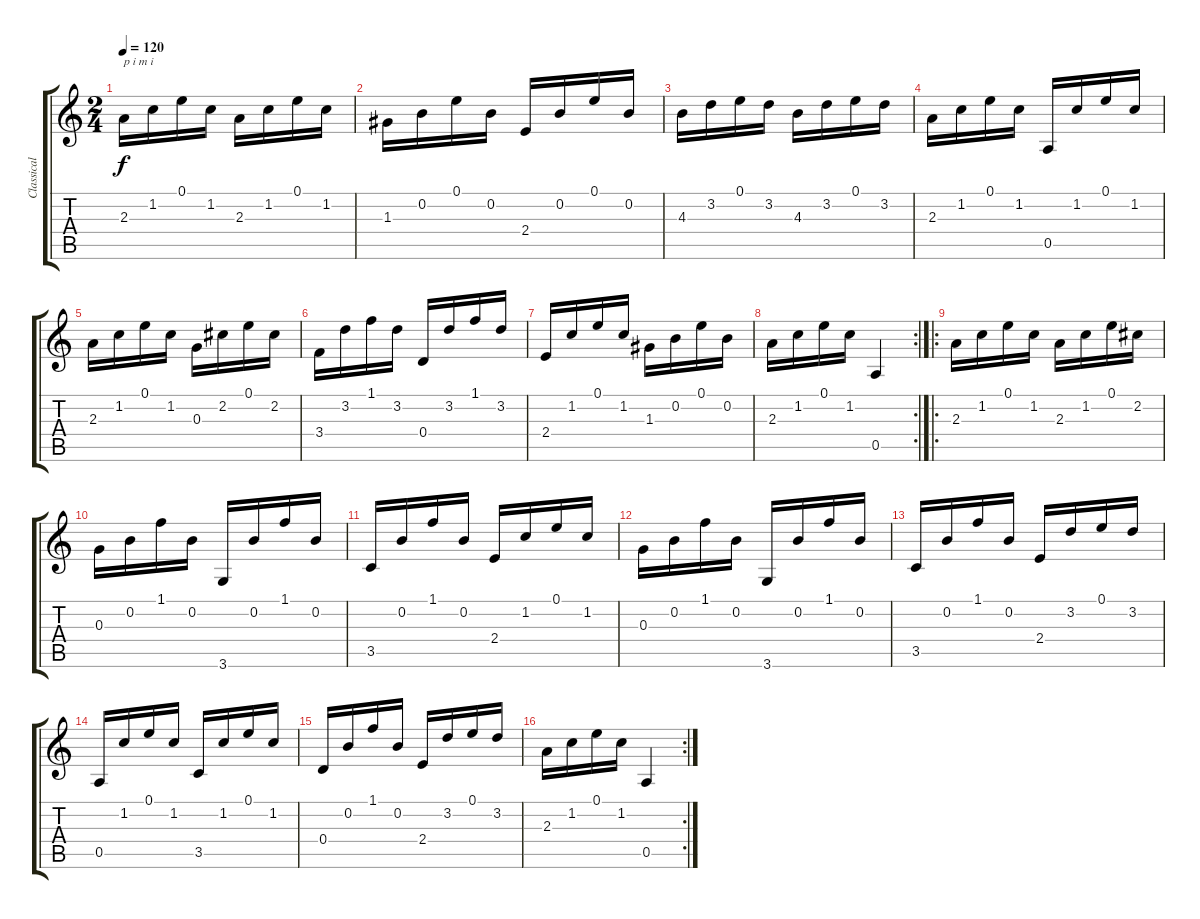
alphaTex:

\track ("Classical Guitar" "Classical ") {instrument acousticguitarnylon}
\staff {score tabs}
\tuning (E4 B3 G3 D3 A2 E2) {hide}
\ts (2 4)
\tempo 120
\clef g2
\ks c
2.3.16{txt "p i m i" dy f instrument acousticguitarnylon} 1.2.16 0.1.16 1.2.16 2.3.16 1.2.16 0.1.16 1.2.16 |
1.3.16 0.2.16 0.1.16 0.2.16 2.4.16 0.2.16 0.1.16 0.2.16 |
4.3.16 3.2.16 0.1.16 3.2.16 4.3.16 3.2.16 0.1.16 3.2.16 |
2.3.16 1.2.16 0.1.16 1.2.16 0.5.16 1.2.16 0.1.16 1.2.16 |
2.3.16 1.2.16 0.1.16 1.2.16 0.3.16 2.2.16 0.1.16 2.2.16 |
3.4.16 3.2.16 1.1.16 3.2.16 0.4.16 3.2.16 1.1.16 3.2.16 |
2.4.16 1.2.16 0.1.16 1.2.16 1.3.16 0.2.16 0.1.16 0.2.16 |
\rc 2
2.3.16 1.2.16 0.1.16 1.2.16 0.5.4 |
\ro
2.3.16 1.2.16 0.1.16 1.2.16 2.3.16 1.2.16 0.1.16 2.2.16 |
0.3.16 0.2.16 1.1.16 0.2.16 3.6.16 0.2.16 1.1.16 0.2.16 |
3.5.16 0.2.16 1.1.16 0.2.16 2.4.16 1.2.16 0.1.16 1.2.16 |
0.3.16 0.2.16 1.1.16 0.2.16 3.6.16 0.2.16 1.1.16 0.2.16 |
3.5.16 0.2.16 1.1.16 0.2.16 2.4.16 3.2.16 0.1.16 3.2.16 |
0.5.16 1.2.16 0.1.16 1.2.16 3.5.16 1.2.16 0.1.16 1.2.16 |
0.4.16 0.2.16 1.1.16 0.2.16 2.4.16 3.2.16 0.1.16 3.2.16 |
\rc 2
2.3.16 1.2.16 0.1.16 1.2.16 0.5.4
